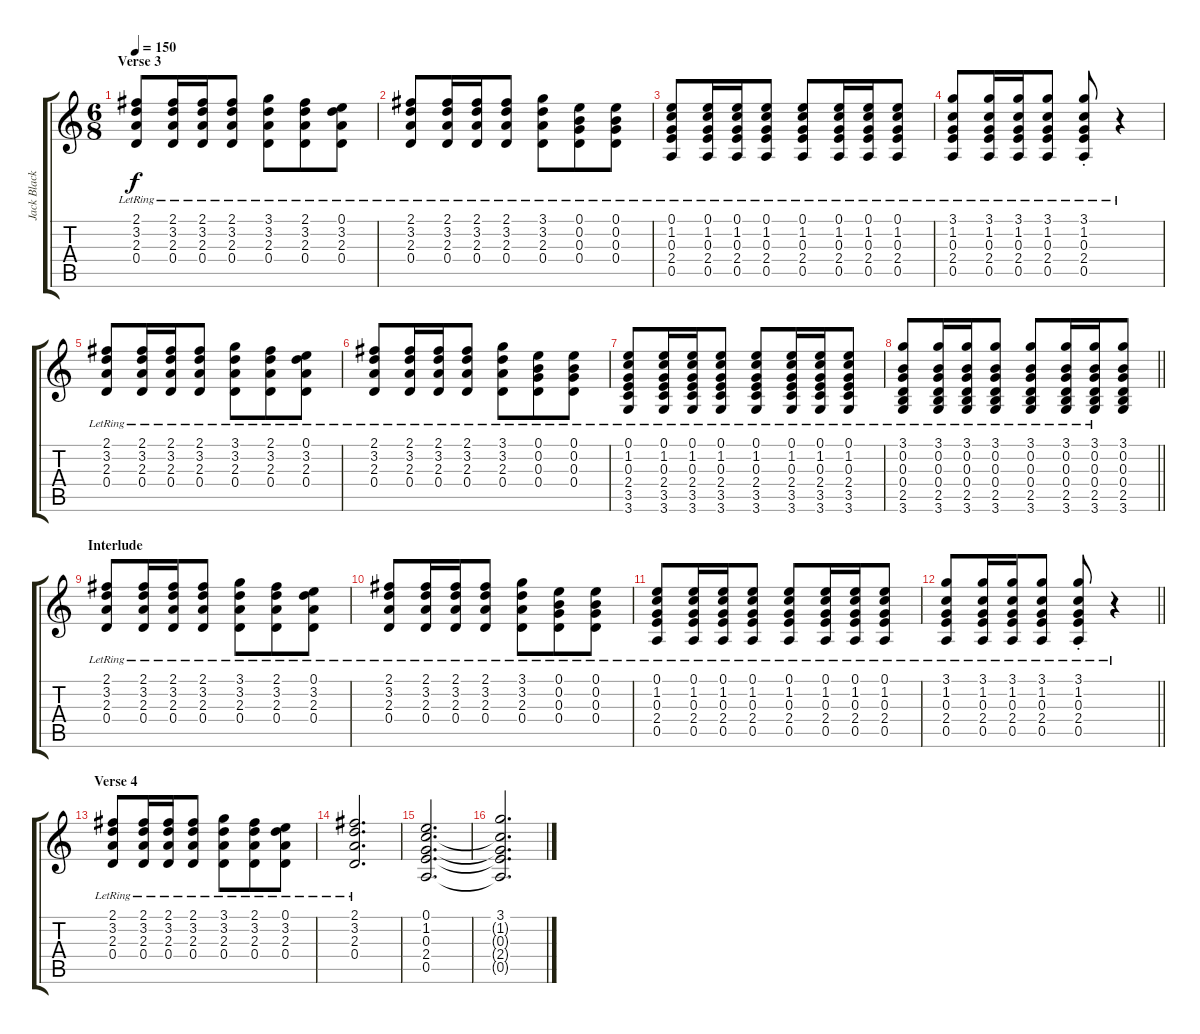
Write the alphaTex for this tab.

\track ("Jack Black" "Jack Black") {instrument acousticguitarsteel}
\staff {score tabs}
\tuning (E4 B3 G3 D3 A2 E2) {hide}
\ts (6 8)
\section ("" "Verse 3")
\tempo 150
\clef g2
\ks c
(2.1{lr} 3.2{lr} 2.3{lr} 0.4{lr}).8{dy f} (2.1{lr} 3.2{lr} 2.3{lr} 0.4{lr}).16 (2.1{lr} 3.2{lr} 2.3{lr} 0.4{lr}).16 (2.1{lr} 3.2{lr} 2.3{lr} 0.4{lr}).8 (3.1{lr} 3.2{lr} 2.3{lr} 0.4{lr}).8 (2.1{lr} 3.2{lr} 2.3{lr} 0.4{lr}).8 (0.1{lr} 3.2{lr} 2.3{lr} 0.4{lr}).8 |
(2.1{lr} 3.2{lr} 2.3{lr} 0.4{lr}).8 (2.1{lr} 3.2{lr} 2.3{lr} 0.4{lr}).16 (2.1{lr} 3.2{lr} 2.3{lr} 0.4{lr}).16 (2.1{lr} 3.2{lr} 2.3{lr} 0.4{lr}).8 (3.1{lr} 3.2{lr} 2.3{lr} 0.4{lr}).8 (0.1{lr} 0.2{lr} 0.3{lr} 0.4{lr}).8 (0.1{lr} 0.2{lr} 0.3{lr} 0.4{lr}).8 |
(0.1{lr} 1.2{lr} 0.3{lr} 2.4{lr} 0.5{lr}).8 (0.1{lr} 1.2{lr} 0.3{lr} 2.4{lr} 0.5{lr}).16 (0.1{lr} 1.2{lr} 0.3{lr} 2.4{lr} 0.5{lr}).16 (0.1{lr} 1.2{lr} 0.3{lr} 2.4{lr} 0.5{lr}).8 (0.1{lr} 1.2{lr} 0.3{lr} 2.4{lr} 0.5{lr}).8 (0.1{lr} 1.2{lr} 0.3{lr} 2.4{lr} 0.5{lr}).16 (0.1{lr} 1.2{lr} 0.3{lr} 2.4{lr} 0.5{lr}).16 (0.1{lr} 1.2{lr} 0.3{lr} 2.4{lr} 0.5{lr}).8 |
(3.1{lr} 1.2{lr} 0.3{lr} 2.4{lr} 0.5{lr}).8 (3.1{lr} 1.2{lr} 0.3{lr} 2.4{lr} 0.5{lr}).16 (3.1{lr} 1.2{lr} 0.3{lr} 2.4{lr} 0.5{lr}).16 (3.1{lr} 1.2{lr} 0.3{lr} 2.4{lr} 0.5{lr}).8 (3.1{st lr} 1.2{st lr} 0.3{st lr} 2.4{st lr} 0.5{st lr}).8 r.4 |
(2.1{lr} 3.2{lr} 2.3{lr} 0.4{lr}).8 (2.1{lr} 3.2{lr} 2.3{lr} 0.4{lr}).16 (2.1{lr} 3.2{lr} 2.3{lr} 0.4{lr}).16 (2.1{lr} 3.2{lr} 2.3{lr} 0.4{lr}).8 (3.1{lr} 3.2{lr} 2.3{lr} 0.4{lr}).8 (2.1{lr} 3.2{lr} 2.3{lr} 0.4{lr}).8 (0.1{lr} 3.2{lr} 2.3{lr} 0.4{lr}).8 |
(2.1{lr} 3.2{lr} 2.3{lr} 0.4{lr}).8 (2.1{lr} 3.2{lr} 2.3{lr} 0.4{lr}).16 (2.1{lr} 3.2{lr} 2.3{lr} 0.4{lr}).16 (2.1{lr} 3.2{lr} 2.3{lr} 0.4{lr}).8 (3.1{lr} 3.2{lr} 2.3{lr} 0.4{lr}).8 (0.1{lr} 0.2{lr} 0.3{lr} 0.4{lr}).8 (0.1{lr} 0.2{lr} 0.3{lr} 0.4{lr}).8 |
(0.1{lr} 1.2{lr} 0.3{lr} 2.4{lr} 3.5{lr} 3.6{lr}).8 (0.1{lr} 1.2{lr} 0.3{lr} 2.4{lr} 3.5{lr} 3.6{lr}).16 (0.1{lr} 1.2{lr} 0.3{lr} 2.4{lr} 3.5{lr} 3.6{lr}).16 (0.1{lr} 1.2{lr} 0.3{lr} 2.4{lr} 3.5{lr} 3.6{lr}).8 (0.1{lr} 1.2{lr} 0.3{lr} 2.4{lr} 3.5{lr} 3.6{lr}).8 (0.1{lr} 1.2{lr} 0.3{lr} 2.4{lr} 3.5{lr} 3.6{lr}).16 (0.1{lr} 1.2{lr} 0.3{lr} 2.4{lr} 3.5{lr} 3.6{lr}).16 (0.1{lr} 1.2{lr} 0.3{lr} 2.4{lr} 3.5{lr} 3.6{lr}).8 |
\barLineRight lightlight
(3.1{lr} 0.2{lr} 0.3{lr} 0.4{lr} 2.5{lr} 3.6{lr}).8 (3.1{lr} 0.2{lr} 0.3{lr} 0.4{lr} 2.5{lr} 3.6{lr}).16 (3.1{lr} 0.2{lr} 0.3{lr} 0.4{lr} 2.5{lr} 3.6{lr}).16 (3.1{lr} 0.2{lr} 0.3{lr} 0.4{lr} 2.5{lr} 3.6{lr}).8 (3.1{lr} 0.2{lr} 0.3{lr} 0.4{lr} 2.5{lr} 3.6{lr}).8 (3.1{lr} 0.2{lr} 0.3{lr} 0.4{lr} 2.5{lr} 3.6{lr}).16 (3.1{lr} 0.2{lr} 0.3{lr} 0.4{lr} 2.5{lr} 3.6{lr}).16 (3.1 0.2 0.3 0.4 2.5 3.6).8 |
\section ("" "Interlude")
(2.1{lr} 3.2{lr} 2.3{lr} 0.4{lr}).8 (2.1{lr} 3.2{lr} 2.3{lr} 0.4{lr}).16 (2.1{lr} 3.2{lr} 2.3{lr} 0.4{lr}).16 (2.1{lr} 3.2{lr} 2.3{lr} 0.4{lr}).8 (3.1{lr} 3.2{lr} 2.3{lr} 0.4{lr}).8 (2.1{lr} 3.2{lr} 2.3{lr} 0.4{lr}).8 (0.1{lr} 3.2{lr} 2.3{lr} 0.4{lr}).8 |
(2.1{lr} 3.2{lr} 2.3{lr} 0.4{lr}).8 (2.1{lr} 3.2{lr} 2.3{lr} 0.4{lr}).16 (2.1{lr} 3.2{lr} 2.3{lr} 0.4{lr}).16 (2.1{lr} 3.2{lr} 2.3{lr} 0.4{lr}).8 (3.1{lr} 3.2{lr} 2.3{lr} 0.4{lr}).8 (0.1{lr} 0.2{lr} 0.3{lr} 0.4{lr}).8 (0.1{lr} 0.2{lr} 0.3{lr} 0.4{lr}).8 |
(0.1{lr} 1.2{lr} 0.3{lr} 2.4{lr} 0.5{lr}).8 (0.1{lr} 1.2{lr} 0.3{lr} 2.4{lr} 0.5{lr}).16 (0.1{lr} 1.2{lr} 0.3{lr} 2.4{lr} 0.5{lr}).16 (0.1{lr} 1.2{lr} 0.3{lr} 2.4{lr} 0.5{lr}).8 (0.1{lr} 1.2{lr} 0.3{lr} 2.4{lr} 0.5{lr}).8 (0.1{lr} 1.2{lr} 0.3{lr} 2.4{lr} 0.5{lr}).16 (0.1{lr} 1.2{lr} 0.3{lr} 2.4{lr} 0.5{lr}).16 (0.1{lr} 1.2{lr} 0.3{lr} 2.4{lr} 0.5{lr}).8 |
\barLineRight lightlight
(3.1{lr} 1.2{lr} 0.3{lr} 2.4{lr} 0.5{lr}).8 (3.1{lr} 1.2{lr} 0.3{lr} 2.4{lr} 0.5{lr}).16 (3.1{lr} 1.2{lr} 0.3{lr} 2.4{lr} 0.5{lr}).16 (3.1{lr} 1.2{lr} 0.3{lr} 2.4{lr} 0.5{lr}).8 (3.1{st lr} 1.2{st lr} 0.3{st lr} 2.4{st lr} 0.5{st lr}).8 r.4 |
\section ("" "Verse 4")
(2.1{lr} 3.2{lr} 2.3{lr} 0.4{lr}).8 (2.1{lr} 3.2{lr} 2.3{lr} 0.4{lr}).16 (2.1{lr} 3.2{lr} 2.3{lr} 0.4{lr}).16 (2.1{lr} 3.2{lr} 2.3{lr} 0.4{lr}).8 (3.1{lr} 3.2{lr} 2.3{lr} 0.4{lr}).8 (2.1{lr} 3.2{lr} 2.3{lr} 0.4{lr}).8 (0.1{lr} 3.2{lr} 2.3{lr} 0.4{lr}).8 |
(2.1{lr} 3.2{lr} 2.3{lr} 0.4{lr}).2{d} |
(0.1 1.2 0.3 2.4 0.5).2{d} |
(3.1 1.2{t} 0.3{t} 2.4{t} 0.5{t}).2{d}
